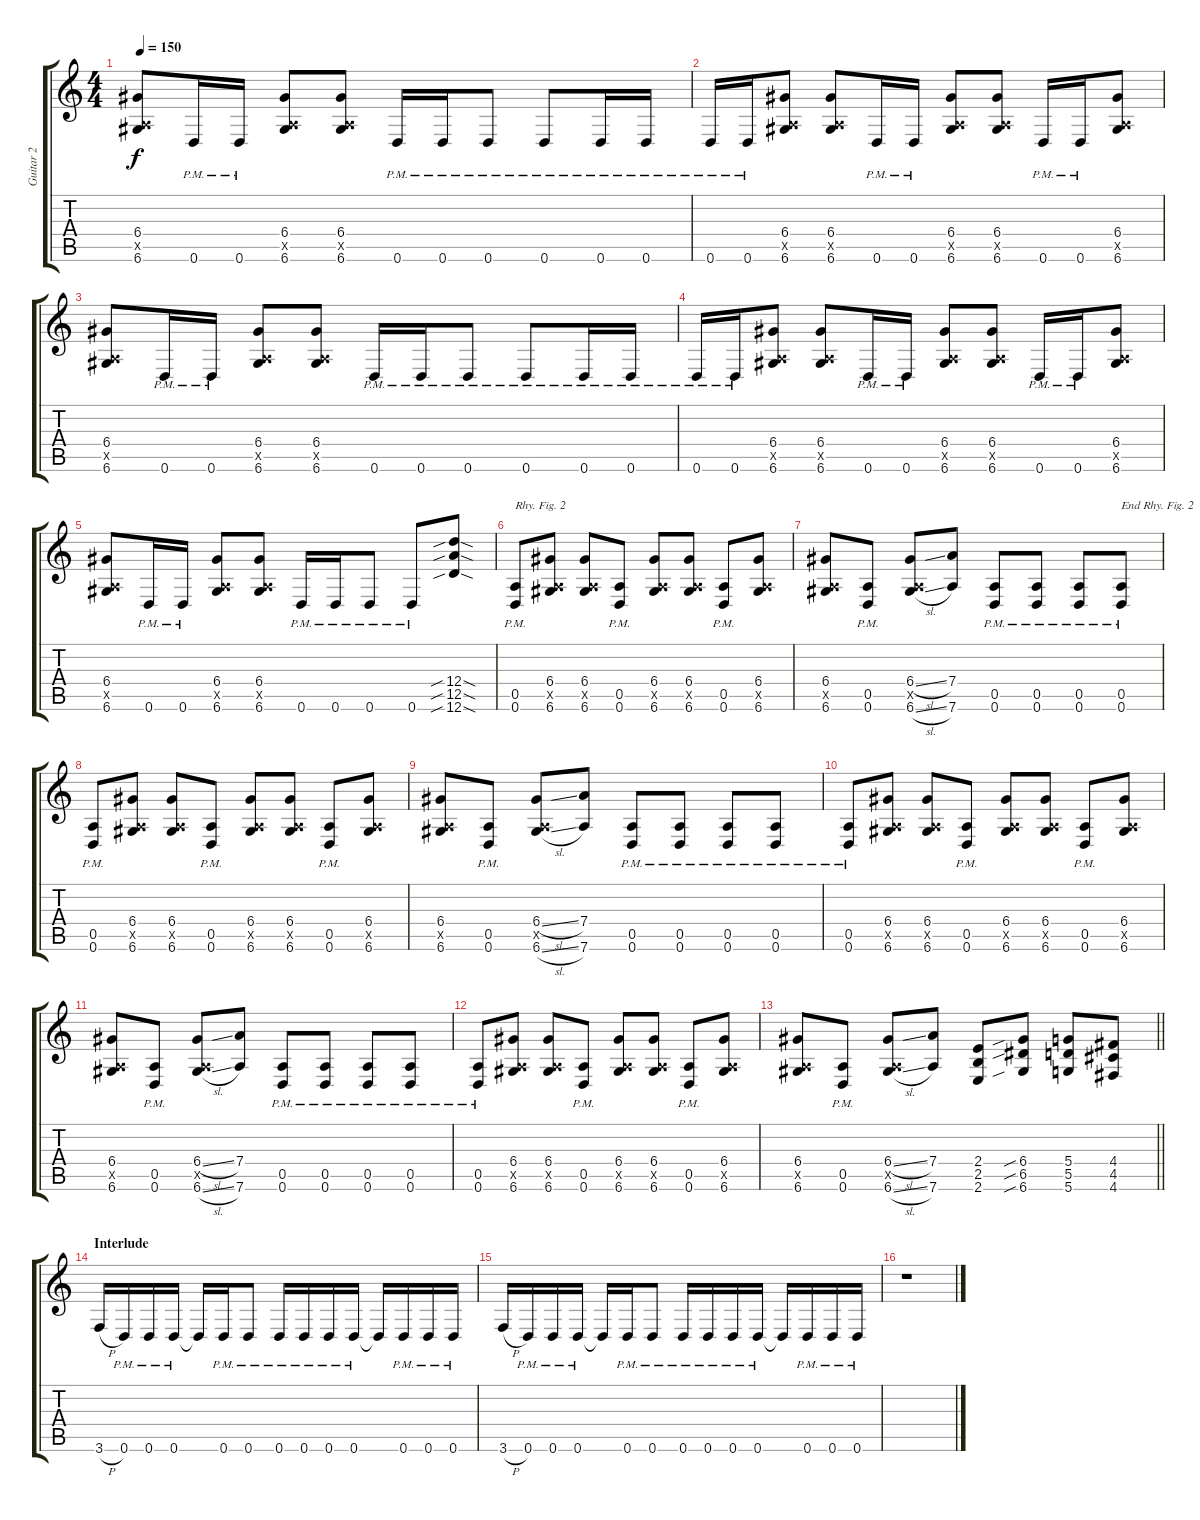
\track ("Guitar 2" "Guitar 2") {instrument distortionguitar}
\staff {score tabs}
\tuning (E4 B3 G3 D3 A2 D2) {hide}
\ts (4 4)
\tempo 150
\clef g2
\ks c
(6.4 0.5{x} 6.6).8{dy f} 0.6{pm}.16 0.6{pm}.16 (6.4 0.5{x} 6.6).8 (6.4 0.5{x} 6.6).8 0.6{pm}.16 0.6{pm}.16 0.6{pm}.8 0.6{pm}.8 0.6{pm}.16 0.6{pm}.16 |
0.6{pm}.16 0.6{pm}.16 (6.4 0.5{x} 6.6).8 (6.4 0.5{x} 6.6).8 0.6{pm}.16 0.6{pm}.16 (6.4 0.5{x} 6.6).8 (6.4 0.5{x} 6.6).8 0.6{pm}.16 0.6{pm}.16 (6.4 0.5{x} 6.6).8 |
(6.4 0.5{x} 6.6).8 0.6{pm}.16 0.6{pm}.16 (6.4 0.5{x} 6.6).8 (6.4 0.5{x} 6.6).8 0.6{pm}.16 0.6{pm}.16 0.6{pm}.8 0.6{pm}.8 0.6{pm}.16 0.6{pm}.16 |
0.6{pm}.16 0.6{pm}.16 (6.4 0.5{x} 6.6).8 (6.4 0.5{x} 6.6).8 0.6{pm}.16 0.6{pm}.16 (6.4 0.5{x} 6.6).8 (6.4 0.5{x} 6.6).8 0.6{pm}.16 0.6{pm}.16 (6.4 0.5{x} 6.6).8 |
(6.4 0.5{x} 6.6).8 0.6{pm}.16 0.6{pm}.16 (6.4 0.5{x} 6.6).8 (6.4 0.5{x} 6.6).8 0.6{pm}.16 0.6{pm}.16 0.6{pm}.8 0.6{pm}.8 (12.4{sib sod} 12.5{sib sod} 12.6{sib sod}).8 |
(0.5{pm} 0.6).8{txt "Rhy. Fig. 2"} (6.4 0.5{x} 6.6).8 (6.4 0.5{x} 6.6).8 (0.5{pm} 0.6).8 (6.4 0.5{x} 6.6).8 (6.4 0.5{x} 6.6).8 (0.5{pm} 0.6).8 (6.4 0.5{x} 6.6).8 |
(6.4 0.5{x} 6.6).8 (0.5{pm} 0.6).8 (6.4{sl} 0.5{x} 6.6{sl}).8 (7.4 7.6).8 (0.5{pm} 0.6).8 (0.5{pm} 0.6).8 (0.5{pm} 0.6).8 (0.5{pm} 0.6).8{txt "End Rhy. Fig. 2"} |
(0.5{pm} 0.6).8 (6.4 0.5{x} 6.6).8 (6.4 0.5{x} 6.6).8 (0.5{pm} 0.6).8 (6.4 0.5{x} 6.6).8 (6.4 0.5{x} 6.6).8 (0.5{pm} 0.6).8 (6.4 0.5{x} 6.6).8 |
(6.4 0.5{x} 6.6).8 (0.5{pm} 0.6).8 (6.4{sl} 0.5{x} 6.6{sl}).8 (7.4 7.6).8 (0.5{pm} 0.6).8 (0.5{pm} 0.6).8 (0.5{pm} 0.6).8 (0.5{pm} 0.6).8 |
(0.5{pm} 0.6).8 (6.4 0.5{x} 6.6).8 (6.4 0.5{x} 6.6).8 (0.5{pm} 0.6).8 (6.4 0.5{x} 6.6).8 (6.4 0.5{x} 6.6).8 (0.5{pm} 0.6).8 (6.4 0.5{x} 6.6).8 |
(6.4 0.5{x} 6.6).8 (0.5{pm} 0.6).8 (6.4{sl} 0.5{x} 6.6{sl}).8 (7.4 7.6).8 (0.5{pm} 0.6).8 (0.5{pm} 0.6).8 (0.5{pm} 0.6).8 (0.5{pm} 0.6).8 |
(0.5 0.6{pm}).8 (6.4 0.5{x} 6.6).8 (6.4 0.5{x} 6.6).8 (0.5 0.6{pm}).8 (6.4 0.5{x} 6.6).8 (6.4 0.5{x} 6.6).8 (0.5 0.6{pm}).8 (6.4 0.5{x} 6.6).8 |
\barLineRight lightlight
(6.4 0.5{x} 6.6).8 (0.5 0.6{pm}).8 (6.4{sl} 0.5{x} 6.6{sl}).8 (7.4 7.6).8 (2.4 2.5 2.6).8 (6.4{sib} 6.5{sib} 6.6{sib}).8 (5.4 5.5 5.6).8 (4.4 4.5 4.6).8 |
\section ("" "Interlude")
3.6{h}.16 0.6{pm}.16 0.6{pm}.16 0.6{pm}.16 0.6{t}.16 0.6{pm}.16 0.6{pm}.8 0.6{pm}.16 0.6{pm}.16 0.6{pm}.16 0.6{pm}.16 0.6{t}.16 0.6{pm}.16 0.6{pm}.16 0.6{pm}.16 |
3.6{h}.16 0.6{pm}.16 0.6{pm}.16 0.6{pm}.16 0.6{t}.16 0.6{pm}.16 0.6{pm}.8 0.6{pm}.16 0.6{pm}.16 0.6{pm}.16 0.6{pm}.16 0.6{t}.16 0.6{pm}.16 0.6{pm}.16 0.6{pm}.16 |
r.1
